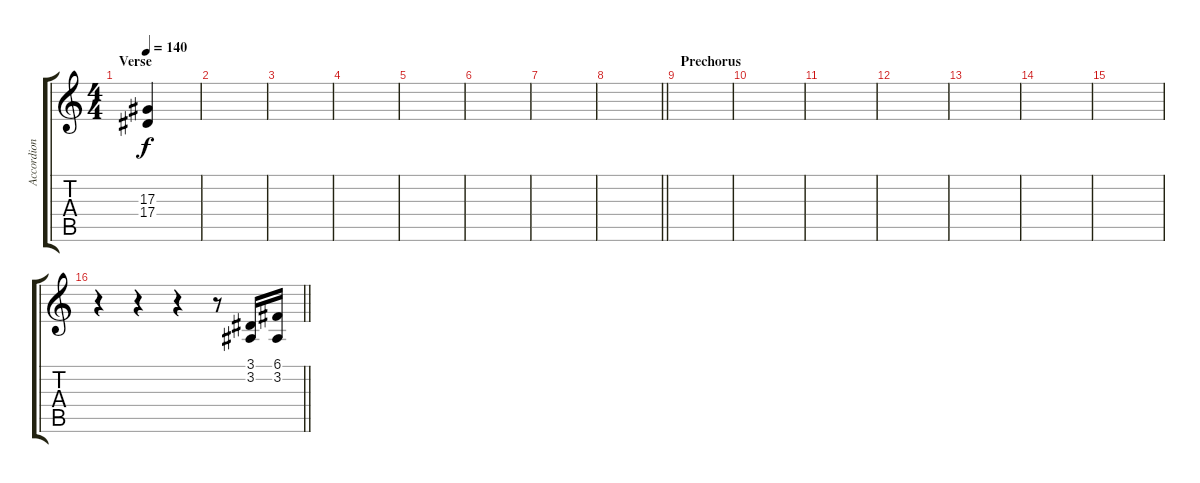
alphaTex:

\track ("Accordion" "Accordion") {instrument accordion}
\staff {score tabs}
\tuning (C4 G3 Eb3 Bb2 F2 C2) {hide}
\ts (4 4)
\section ("" "Verse")
\tempo 140
\clef g2
\ks c
(17.3 17.4).4{dy f} |
|
|
|
|
|
|
\barLineRight lightlight
|
\section ("" "Prechorus")
|
|
|
|
|
|
|
\barLineRight lightlight
r.4 r.4 r.4 r.8 (3.1 3.2).16 (6.1 3.2).16
